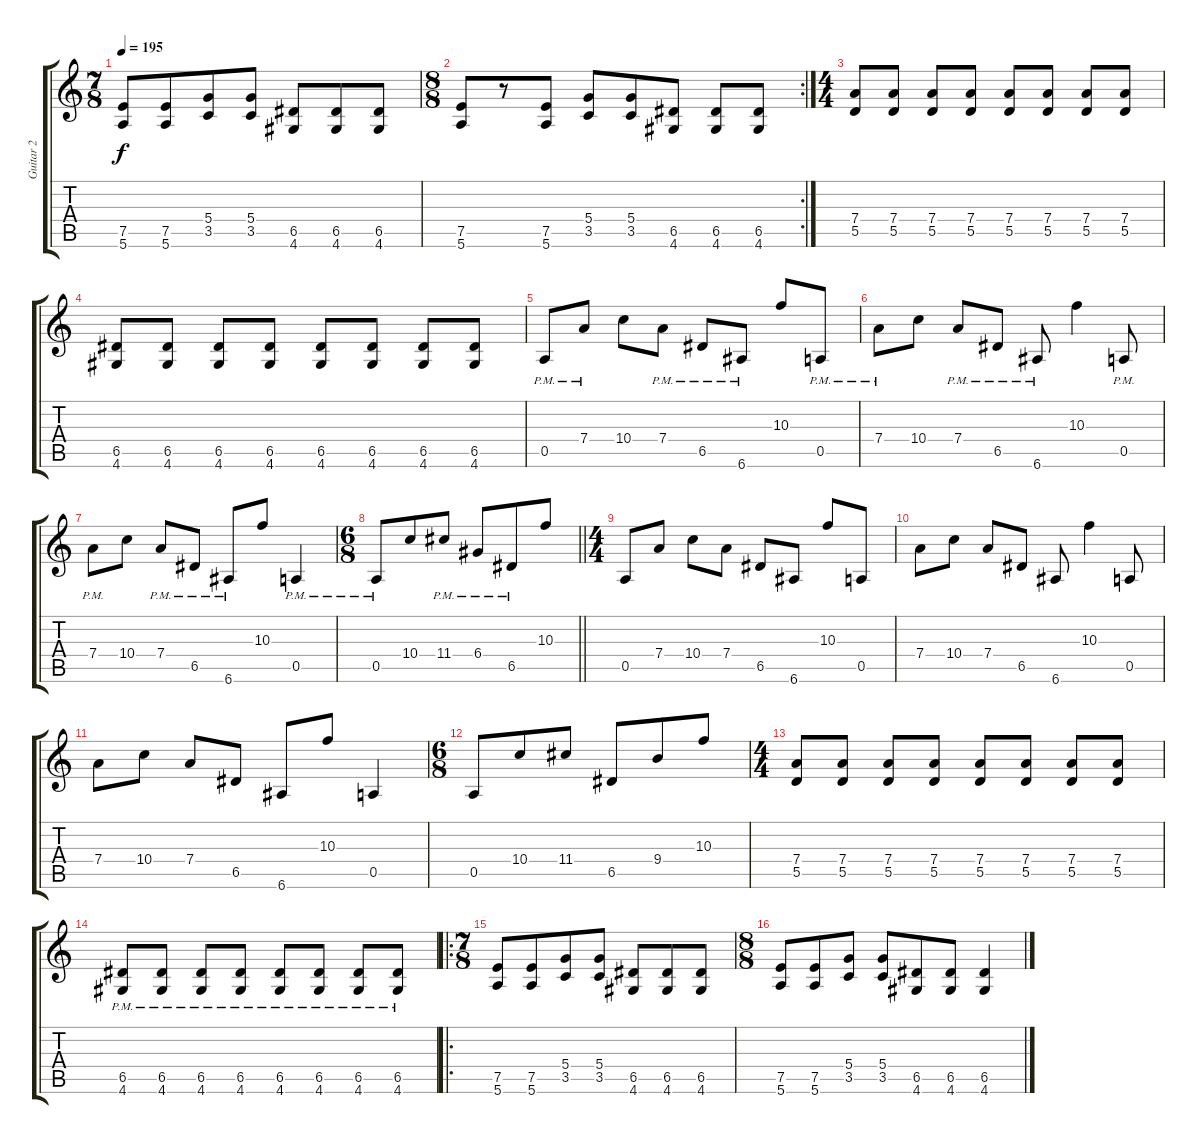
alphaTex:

\track ("Guitar 2" "Guitar 2") {instrument distortionguitar}
\staff {score tabs}
\tuning (E4 B3 G3 D3 A2 E2) {hide}
\ts (7 8)
\tempo 195
\clef g2
\ks c
(7.5 5.6).8{dy f} (7.5 5.6).8 (5.4 3.5).8 (5.4 3.5).8 (6.5 4.6).8 (6.5 4.6).8 (6.5 4.6).8 |
\rc 2
\ts (8 8)
(7.5 5.6).8 r.8 (7.5 5.6).8 (5.4 3.5).8 (5.4 3.5).8 (6.5 4.6).8 (6.5 4.6).8 (6.5 4.6).8 |
\ts (4 4)
(7.4 5.5).8 (7.4 5.5).8 (7.4 5.5).8 (7.4 5.5).8 (7.4 5.5).8 (7.4 5.5).8 (7.4 5.5).8 (7.4 5.5).8 |
(6.5 4.6).8 (6.5 4.6).8 (6.5 4.6).8 (6.5 4.6).8 (6.5 4.6).8 (6.5 4.6).8 (6.5 4.6).8 (6.5 4.6).8 |
0.5{pm}.8 7.4{pm}.8 10.4.8 7.4{pm}.8 6.5{pm}.8 6.6{pm}.8 10.3.8 0.5{pm}.8 |
7.4{pm}.8 10.4.8 7.4{pm}.8 6.5{pm}.8 6.6{pm}.8 10.3.4 0.5{pm}.8 |
7.4{pm}.8 10.4.8 7.4{pm}.8 6.5{pm}.8 6.6{pm}.8 10.3.8 0.5{pm}.4 |
\ts (6 8)
\barLineRight lightlight
0.5{pm}.8 10.4.8 11.4{pm}.8 6.4{pm}.8 6.5{pm}.8 10.3.8 |
\ts (4 4)
0.5.8 7.4.8 10.4.8 7.4.8 6.5.8 6.6.8 10.3.8 0.5.8 |
7.4.8 10.4.8 7.4.8 6.5.8 6.6.8 10.3.4 0.5.8 |
7.4.8 10.4.8 7.4.8 6.5.8 6.6.8 10.3.8 0.5.4 |
\ts (6 8)
0.5.8 10.4.8 11.4.8 6.5.8 9.4.8 10.3.8 |
\ts (4 4)
(7.4 5.5).8 (7.4 5.5).8 (7.4 5.5).8 (7.4 5.5).8 (7.4 5.5).8 (7.4 5.5).8 (7.4 5.5).8 (7.4 5.5).8 |
(6.5{pm} 4.6{pm}).8 (6.5{pm} 4.6{pm}).8 (6.5{pm} 4.6{pm}).8 (6.5{pm} 4.6{pm}).8 (6.5{pm} 4.6{pm}).8 (6.5{pm} 4.6{pm}).8 (6.5{pm} 4.6{pm}).8 (6.5{pm} 4.6{pm}).8 |
\ro
\ts (7 8)
(7.5 5.6).8 (7.5 5.6).8 (5.4 3.5).8 (5.4 3.5).8 (6.5 4.6).8 (6.5 4.6).8 (6.5 4.6).8 |
\ts (8 8)
(7.5 5.6).8 (7.5 5.6).8 (5.4 3.5).8 (5.4 3.5).8 (6.5 4.6).8 (6.5 4.6).8 (6.5 4.6).4
